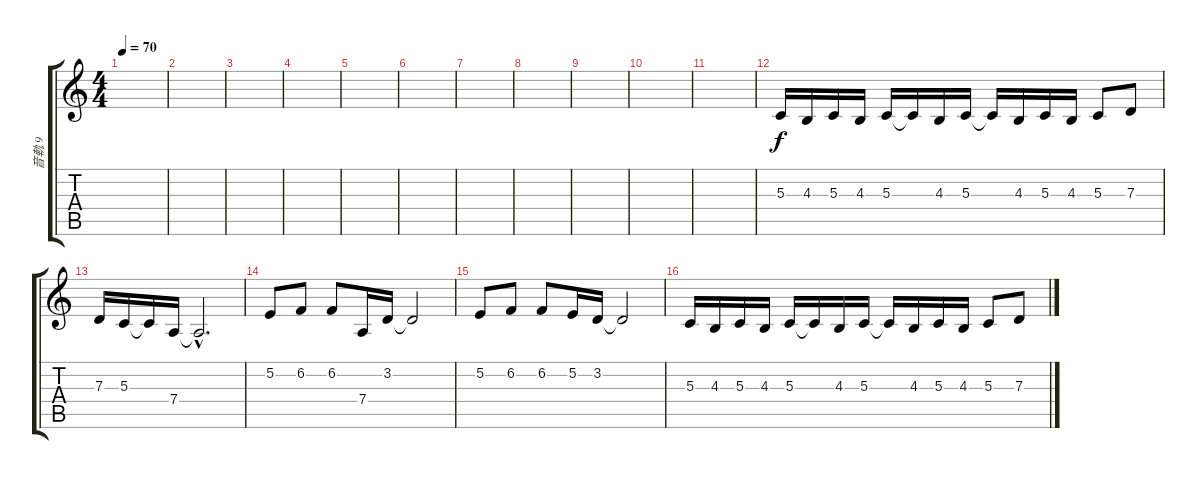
\track ("音軌 9" "音軌 9") {instrument flute}
\staff {score tabs}
\tuning (E4 B3 G3 D3 A2 E2) {hide}
\ts (4 4)
\tempo 70
\clef g2
\ks c
|
|
|
|
|
|
|
|
|
|
|
5.3.16 4.3.16 5.3.16 4.3.16 5.3.16 5.3{t}.16 4.3.16 5.3.16 5.3{t}.16 4.3.16 5.3.16 4.3.16 5.3.8 7.3.8 |
7.3.16 5.3.16 5.3{t}.16 7.4.16 7.4{hac t}.2{d} |
5.2.8 6.2.8 6.2.8 7.4.16 3.2.16 3.2{t}.2 |
5.2.8 6.2.8 6.2.8 5.2.16 3.2.16 3.2{t}.2 |
5.3.16 4.3.16 5.3.16 4.3.16 5.3.16 5.3{t}.16 4.3.16 5.3.16 5.3{t}.16 4.3.16 5.3.16 4.3.16 5.3.8 7.3.8
